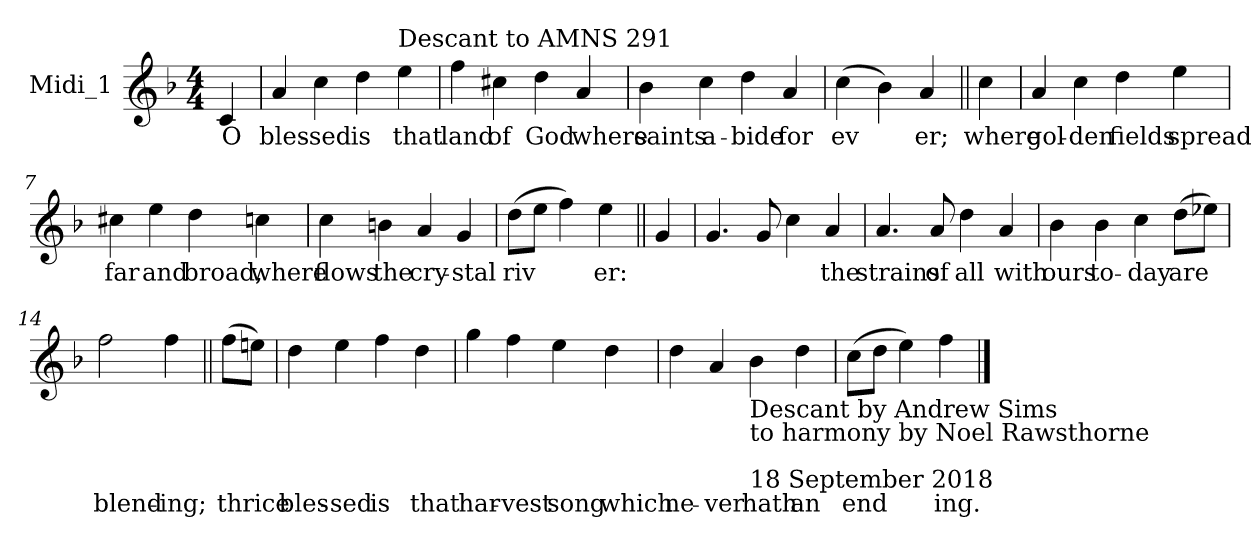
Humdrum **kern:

**kern	**text
*part1	*part1
*staff1	*staff1
*I"Midi_1	*
*clefG2	*
*k[b-]	*
*F:	*
*M4/4	*
=	=
!	!LO:LY:b
4c	O
=1	=1
!	!LO:LY:b
4a	bles-
!	!LO:LY:b
4cc	-sed
!	!LO:LY:b
4dd	is
!LO:TX:a:t=Descant to AMNS 291	!
!	!LO:LY:b
4ee	that
=2	=2
!	!LO:LY:b
4ff	land
!	!LO:LY:b
4cc#X	of
!	!LO:LY:b
4dd	God
!	!LO:LY:b
4a	where
=3	=3
!	!LO:LY:b
4b-	saints
!	!LO:LY:b
4cc	a-
!	!LO:LY:b
4dd	-bide
!	!LO:LY:b
4a	for
!!LO:LB:g=z
=4	=4
!	!LO:LY:b
(>4cc	ev
4b-)	.
!	!LO:LY:b
4a	er;
=5||	=5||
!	!LO:LY:b
4cc	where
=6	=6
!	!LO:LY:b
4a	gol-
!	!LO:LY:b
4cc	-den
!	!LO:LY:b
4dd	fields
!	!LO:LY:b
4ee	spread
=7	=7
!	!LO:LY:b
4cc#X	far
!	!LO:LY:b
4ee	and
!	!LO:LY:b
4dd	broad,
!	!LO:LY:b
4ccn	where
!!LO:LB:g=z
=8	=8
!	!LO:LY:b
4cc	flows
!	!LO:LY:b
4bn	the
!	!LO:LY:b
4a	cry-
!	!LO:LY:b
4g	-stal
=9	=9
!	!LO:LY:b
(>8ddL	riv
8eeJ	.
4ff)	.
!	!LO:LY:b
4ee	er:
=10||	=10||
4g	.
=11	=11
4.g	.
8g	.
4cc	.
!	!LO:LY:b
4a	the
=12	=12
!	!LO:LY:b
4.a	strains
!	!LO:LY:b
8a	of
!	!LO:LY:b
4dd	all
!	!LO:LY:b
4a	with
!!LO:LB:g=z
=13	=13
!	!LO:LY:b
4b-	ours
!	!LO:LY:b
4b-	to-
!	!LO:LY:b
4cc	-day
!	!LO:LY:b
(>8ddL	are
8ee-XJ)	.
=14	=14
!	!LO:LY:b
2ff	blend-
!	!LO:LY:b
4ff	-ing;
=15||	=15||
!	!LO:LY:b
(>8ffL	thrice
8eenJ)	.
!!LO:LB:g=z
=16	=16
!	!LO:LY:b
4dd	bles-
!	!LO:LY:b
4ee	-sed
!	!LO:LY:b
4ff	is
!	!LO:LY:b
4dd	that
=17	=17
!	!LO:LY:b
4gg	har-
!	!LO:LY:b
4ff	-vest
!	!LO:LY:b
4ee	song
!	!LO:LY:b
4dd	which
=18	=18
!	!LO:LY:b
4dd	ne-
!	!LO:LY:b
4a	-ver
!LO:TX:b:t=Descant by Andrew Sims \nto harmony by Noel Rawsthorne\n\n18 September 2018	!
!	!LO:LY:b
4b-	hath
!	!LO:LY:b
4dd	an
=19	=19
!	!LO:LY:b
(>8ccL	end
8ddJ	.
4ee)	.
!	!LO:LY:b
4ff	ing.
==	==
*-	*-
